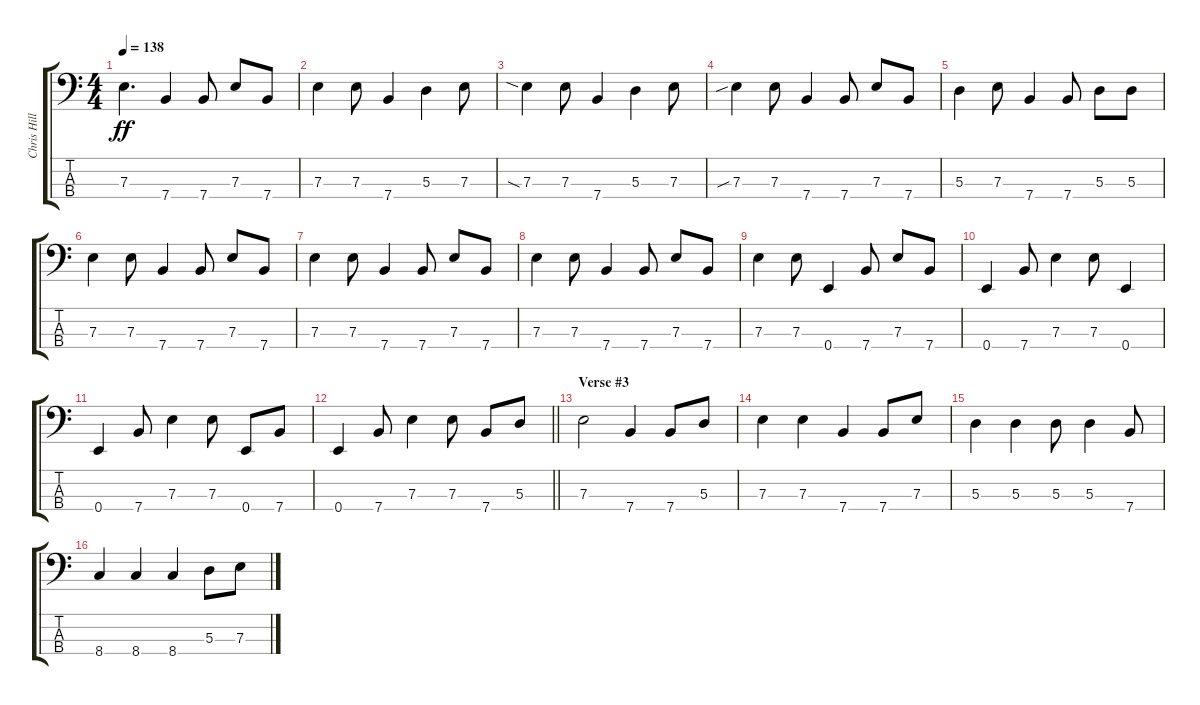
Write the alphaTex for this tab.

\track ("Chris Hillman" "Chris Hill") {instrument electricbassfinger}
\staff {score tabs}
\tuning (G2 D2 A1 E1) {hide}
\ts (4 4)
\tempo 138
\clef f4
\ks c
7.3.4{d dy ff} 7.4.4 7.4.8 7.3.8 7.4.8 |
7.3.4 7.3.8 7.4.4 5.3.4 7.3.8 |
7.3{sia}.4 7.3.8 7.4.4 5.3.4 7.3.8 |
7.3{sib}.4 7.3.8 7.4.4 7.4.8 7.3.8 7.4.8 |
5.3.4 7.3.8 7.4.4 7.4.8 5.3.8 5.3.8 |
7.3.4 7.3.8 7.4.4 7.4.8 7.3.8 7.4.8 |
7.3.4 7.3.8 7.4.4 7.4.8 7.3.8 7.4.8 |
7.3.4 7.3.8 7.4.4 7.4.8 7.3.8 7.4.8 |
7.3.4 7.3.8 0.4.4 7.4.8 7.3.8 7.4.8 |
0.4.4 7.4.8 7.3.4 7.3.8 0.4.4 |
0.4.4 7.4.8 7.3.4 7.3.8 0.4.8 7.4.8 |
\barLineRight lightlight
0.4.4 7.4.8 7.3.4 7.3.8 7.4.8 5.3.8 |
\section ("" "Verse #3")
7.3.2 7.4.4 7.4.8 5.3.8 |
7.3.4 7.3.4 7.4.4 7.4.8 7.3.8 |
5.3.4 5.3.4 5.3.8 5.3.4 7.4.8 |
8.4.4 8.4.4 8.4.4 5.3.8 7.3.8
